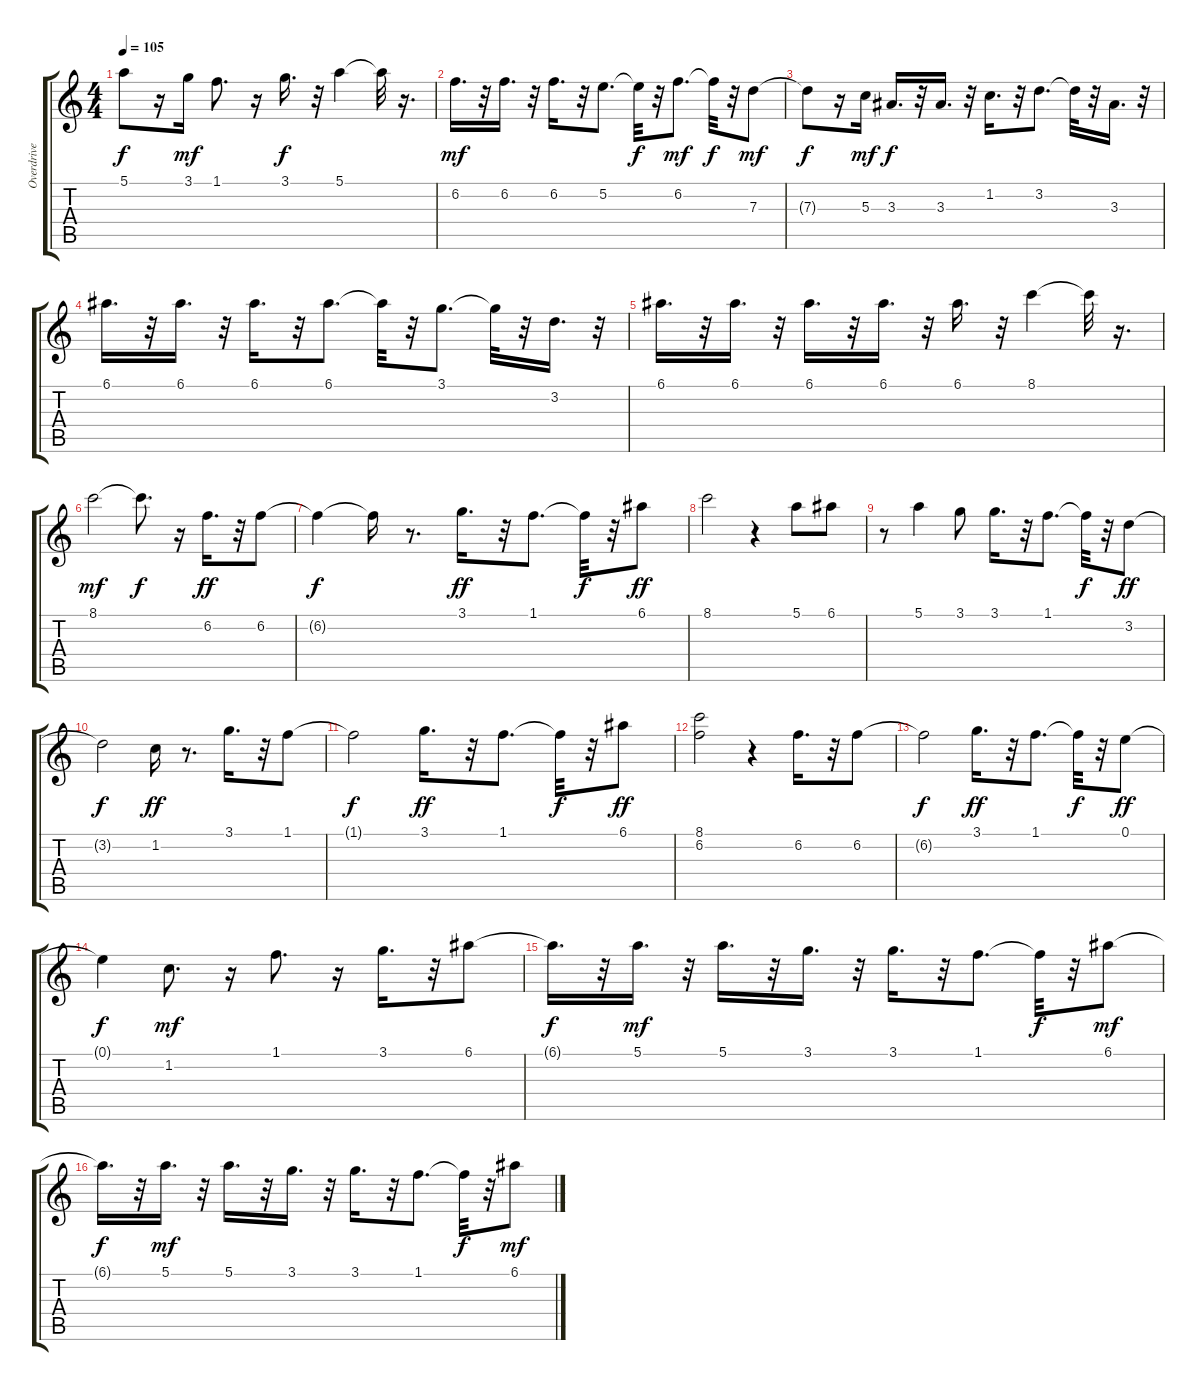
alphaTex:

\track ("Overdrive" "Overdrive") {instrument overdrivenguitar}
\staff {score tabs}
\tuning (E4 B3 G3 D3 A2 E2) {hide}
\ts (4 4)
\tempo 105
\clef g2
\ks c
5.1{t}.8{dy f} r.16 3.1.16{dy mf} 1.1.8{d} r.16 3.1.16{d dy f} r.32 5.1.4 5.1{t}.32 r.16{d} |
6.2.16{d dy mf} r.32 6.2.16{d} r.32 6.2.16{d} r.32 5.2.8{d} 5.2{t}.32{dy f} r.32 6.2.8{d dy mf} 6.2{t}.32{dy f} r.32 7.3.8{dy mf} |
7.3{t}.8{dy f} r.16 5.3.16{dy mf} 3.3.16{d dy f} r.32 3.3.16{d} r.32 1.2.16{d} r.32 3.2.8{d} 3.2{t}.32 r.32 3.3.16{d} r.32 |
6.1.16{d} r.32 6.1.16{d} r.32 6.1.16{d} r.32 6.1.8{d} 6.1{t}.32 r.32 3.1.8{d} 3.1{t}.32 r.32 3.2.16{d} r.32 |
6.1.16{d} r.32 6.1.16{d} r.32 6.1.16{d} r.32 6.1.16{d} r.32 6.1.16{d} r.32 8.1.4 8.1{t}.32 r.16{d} |
8.1.2{dy mf} 8.1{t}.8{d dy f} r.16 6.2.16{d dy ff} r.32 6.2.8{balance 8} |
6.2{t}.4{dy f} 6.2{t}.16 r.8{d} 3.1.16{d dy ff} r.32 1.1.8{d} 1.1{t}.32{dy f} r.32 6.1.8{dy ff} |
8.1.2 r.4 5.1.8 6.1.8 |
r.8 5.1.4 3.1.8 3.1.16{d} r.32 1.1.8{d} 1.1{t}.32{dy f} r.32 3.2.8{dy ff} |
3.2{t}.2{dy f} 1.2.16{dy ff} r.8{d} 3.1.16{d} r.32 1.1.8 |
1.1{t}.2{dy f} 3.1.16{d dy ff} r.32 1.1.8{d} 1.1{t}.32{dy f} r.32 6.1.8{dy ff} |
(8.1 6.2).2 r.4 6.2.16{d} r.32 6.2.8 |
6.2{t}.2{dy f} 3.1.16{d dy ff} r.32 1.1.8{d} 1.1{t}.32{dy f} r.32 0.1.8{dy ff} |
0.1{t}.4{dy f} 1.2.8{d dy mf balance 14} r.16 1.1.8{d} r.16 3.1.16{d} r.32 6.1.8 |
6.1{t}.16{d dy f} r.32 5.1.16{d dy mf} r.32 5.1.16{d} r.32 3.1.16{d} r.32 3.1.16{d} r.32 1.1.8{d} 1.1{t}.32{dy f} r.32 6.1.8{dy mf} |
6.1{t}.16{d dy f} r.32 5.1.16{d dy mf} r.32 5.1.16{d} r.32 3.1.16{d} r.32 3.1.16{d} r.32 1.1.8{d} 1.1{t}.32{dy f} r.32 6.1.8{dy mf}
